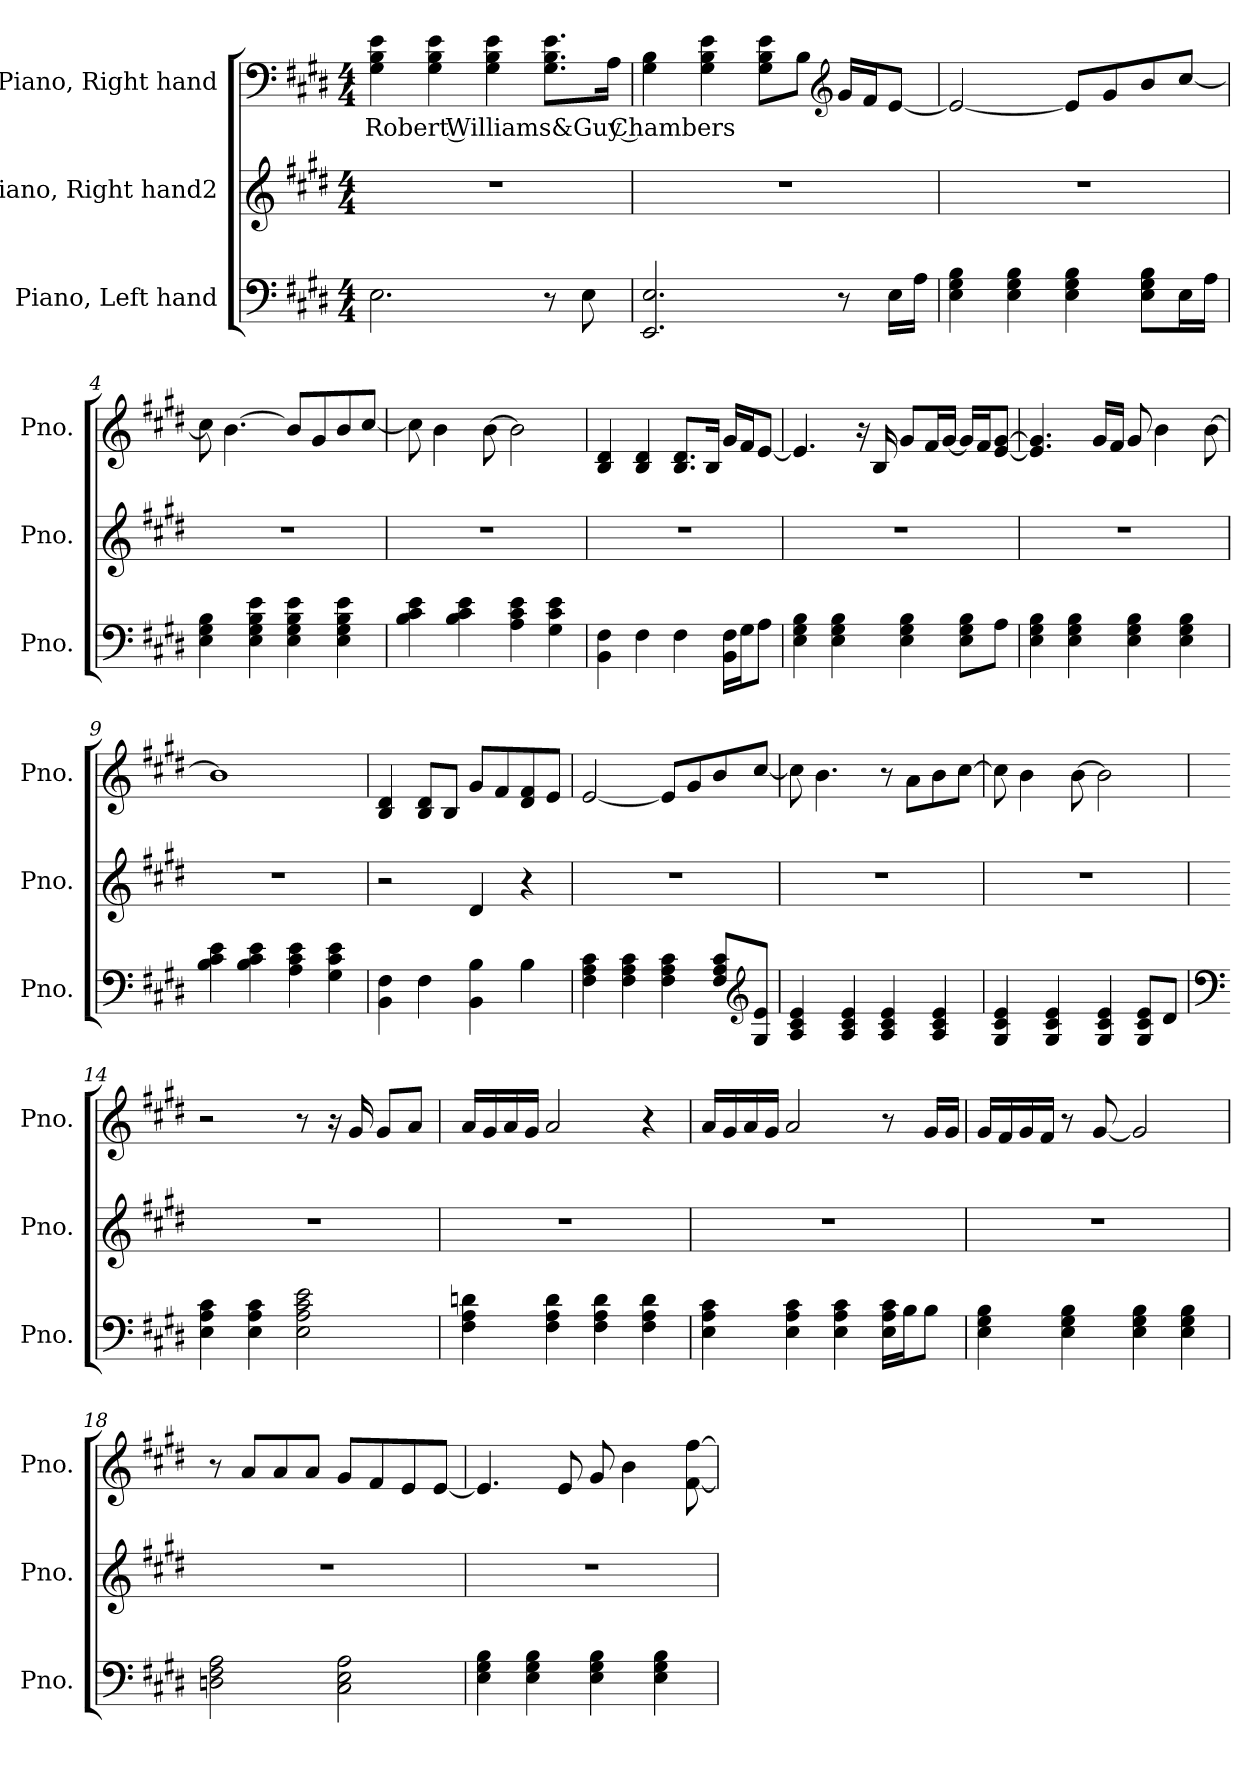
**kern	**kern	**kern	**text
*part3	*part2	*part1	*part1
*staff3	*staff2	*staff1	*staff1
*I"Piano, Left hand	*I"Piano, Right hand2	*I"Piano, Right hand	*
*I'Pno.	*I'Pno.	*I'Pno.	*
*clefF4	*clefG2	*clefF4	*
*k[f#c#g#d#]	*k[f#c#g#d#]	*k[f#c#g#d#]	*
*M4/4	*M4/4	*M4/4	*
*MM76	*MM76	*MM76	*
=1	=1	=1	=1
!	!	!	!LO:LY:b
2.E\	1r	4G#\ 4B\ 4e\	Robert Williams&Guy Chambers
.	.	4G#\ 4B\ 4e\	.
.	.	4G#\ 4B\ 4e\	.
8r	.	8.G#\ 8.B\ 8.e\L	.
8E\	.	.	.
.	.	16A\Jk	.
=2	=2	=2	=2
2.EE/ 2.E/	1r	4G#\ 4B\	.
.	.	4G#\ 4B\ 4e\	.
.	.	8G#\ 8B\ 8e\L	.
.	.	8B\J	.
*	*	*clefG2	*
8r	.	16g#/LL	.
.	.	16f#/J	.
16E\LL	.	[8e/J	.
16A\JJ	.	.	.
!!LO:LB:g=z
=3	=3	=3	=3
4E\ 4G#\ 4B\	1r	2e/_	.
4E\ 4G#\ 4B\	.	.	.
4E\ 4G#\ 4B\	.	8e/L]	.
.	.	8g#/	.
8E\ 8G#\ 8B\L	.	8b/	.
16E\L	.	[8cc#/J	.
16A\JJ	.	.	.
=4	=4	=4	=4
4E\ 4G#\ 4B\	1r	8cc#\]	.
.	.	[4.b\	.
4E\ 4G#\ 4B\ 4e\	.	.	.
4E\ 4G#\ 4B\ 4e\	.	8b/L]	.
.	.	8g#/	.
4E\ 4G#\ 4B\ 4e\	.	8b/	.
.	.	[8cc#/J	.
=5	=5	=5	=5
4B\ 4c#\ 4e\	1r	8cc#\]	.
.	.	4b\	.
4B\ 4c#\ 4e\	.	.	.
.	.	[8b\	.
4A\ 4c#\ 4e\	.	2b\]	.
4G#\ 4c#\ 4e\	.	.	.
=6	=6	=6	=6
4BB\ 4F#\	1r	4B/ 4d#/	.
4F#\	.	4B/ 4d#/	.
4F#\	.	8.B/ 8.d#/L	.
.	.	16B/Jk	.
16BB\ 16F#\LL	.	16g#/LL	.
16G#\J	.	16f#/J	.
8A\J	.	[8e/J	.
=7	=7	=7	=7
4E\ 4G#\ 4B\	1r	4.e/]	.
4E\ 4G#\ 4B\	.	.	.
.	.	16r	.
.	.	16B/	.
4E\ 4G#\ 4B\	.	8g#/L	.
.	.	16f#/L	.
.	.	[16g#/JJ	.
8E\ 8G#\ 8B\L	.	16g#/LL]	.
.	.	16f#/J	.
8A\J	.	[8e/ [8g#/J	.
!!LO:LB:g=z
=8	=8	=8	=8
4E\ 4G#\ 4B\	1r	4.e/] 4.g#/]	.
4E\ 4G#\ 4B\	.	.	.
.	.	16g#/LL	.
.	.	16f#/JJ	.
4E\ 4G#\ 4B\	.	8g#/	.
.	.	4b\	.
4E\ 4G#\ 4B\	.	.	.
.	.	[8b\	.
=9	=9	=9	=9
4B\ 4c#\ 4e\	1r	1b]	.
4B\ 4c#\ 4e\	.	.	.
4A\ 4c#\ 4e\	.	.	.
4G#\ 4c#\ 4e\	.	.	.
=10	=10	=10	=10
4BB\ 4F#\	2r	4B/ 4d#/	.
4F#\	.	8B/ 8d#/L	.
.	.	8B/J	.
4BB\ 4B\	4d#/	8g#/L	.
.	.	8f#/	.
4B\	4r	8d#/ 8f#/	.
.	.	8e/J	.
=11	=11	=11	=11
4F#\ 4A\ 4c#\	1r	[2e/	.
4F#\ 4A\ 4c#\	.	.	.
4F#\ 4A\ 4c#\	.	8e/L]	.
.	.	8g#/	.
8F#/ 8A/ 8c#/L	.	8b/	.
*clefG2	*	*	*
8G#/ 8e/J	.	[8cc#/J	.
=12	=12	=12	=12
4A/ 4c#/ 4e/	1r	8cc#\]	.
.	.	4.b\	.
4A/ 4c#/ 4e/	.	.	.
4A/ 4c#/ 4e/	.	8r	.
.	.	8a\L	.
4A/ 4c#/ 4e/	.	8b\	.
.	.	[8cc#\J	.
!!LO:LB:g=z
=13	=13	=13	=13
4G#/ 4c#/ 4e/	1r	8cc#\]	.
.	.	4b\	.
4G#/ 4c#/ 4e/	.	.	.
.	.	[8b\	.
4G#/ 4c#/ 4e/	.	2b\]	.
8G#/ 8c#/ 8e/L	.	.	.
8d#/J	.	.	.
=14	=14	=14	=14
*clefF4	*	*	*
4E\ 4A\ 4c#\	1r	2r	.
4E\ 4A\ 4c#\	.	.	.
2E\ 2A\ 2c#\ 2e\	.	8r	.
.	.	16r	.
.	.	16g#/	.
.	.	8g#/L	.
.	.	8a/J	.
=15	=15	=15	=15
4F#\ 4A\ 4dn\	1r	16a/LL	.
.	.	16g#/	.
.	.	16a/	.
.	.	16g#/JJ	.
4F#\ 4A\ 4d\	.	2a/	.
4F#\ 4A\ 4d\	.	.	.
4F#\ 4A\ 4d\	.	4r	.
=16	=16	=16	=16
4E\ 4A\ 4c#\	1r	16a/LL	.
.	.	16g#/	.
.	.	16a/	.
.	.	16g#/JJ	.
4E\ 4A\ 4c#\	.	2a/	.
4E\ 4A\ 4c#\	.	.	.
16E\ 16A\ 16c#\LL	.	8r	.
16B\J	.	.	.
8B\J	.	16g#/LL	.
.	.	16g#/JJ	.
!!LO:PB:g=z
=17	=17	=17	=17
4E\ 4G#\ 4B\	1r	16g#/LL	.
.	.	16f#/	.
.	.	16g#/	.
.	.	16f#/JJ	.
4E\ 4G#\ 4B\	.	8r	.
.	.	[8g#/	.
4E\ 4G#\ 4B\	.	2g#/]	.
4E\ 4G#\ 4B\	.	.	.
=18	=18	=18	=18
2Dn\ 2F#\ 2A\	1r	8r	.
.	.	8a/L	.
.	.	8a/	.
.	.	8a/J	.
2C#\ 2E\ 2A\	.	8g#/L	.
.	.	8f#/	.
.	.	8e/	.
.	.	[8e/J	.
=19	=19	=19	=19
4E\ 4G#\ 4B\	1r	4.e/]	.
4E\ 4G#\ 4B\	.	.	.
.	.	8e/	.
4E\ 4G#\ 4B\	.	8g#/	.
.	.	4b\	.
4E\ 4G#\ 4B\	.	.	.
.	.	[8f#\ [8ff#\	.
=	=	=	=
*-	*-	*-	*-
